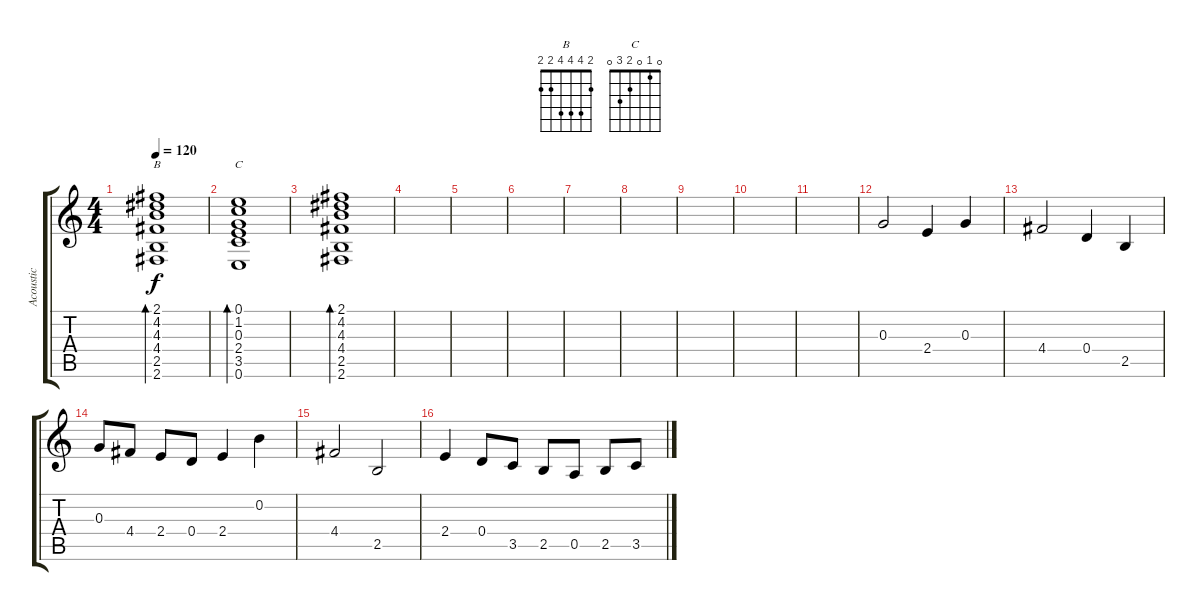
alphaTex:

\track ("Acoustic" "Acoustic") {instrument acousticguitarsteel}
\staff {score tabs}
\tuning (E4 B3 G3 D3 A2 E2) {hide}
\chord ("B" 2 4 4 4 2 2)
\chord ("C" 0 1 0 2 3 0)
\ts (4 4)
\tempo 120
\clef g2
\ks c
(2.1 4.2 4.3 4.4 2.5 2.6).1{bd 30 ch "B" dy f} |
(0.1 1.2 0.3 2.4 3.5 0.6).1{bd 30 ch "C"} |
(2.1 4.2 4.3 4.4 2.5 2.6).1{bd 30} |
|
|
|
|
|
|
|
|
0.3.2 2.4.4 0.3.4 |
4.4.2 0.4.4 2.5.4 |
0.3.8 4.4.8 2.4.8 0.4.8 2.4.4 0.2.4 |
4.4.2 2.5.2 |
2.4.4 0.4.8 3.5.8 2.5.8 0.5.8 2.5.8 3.5.8
